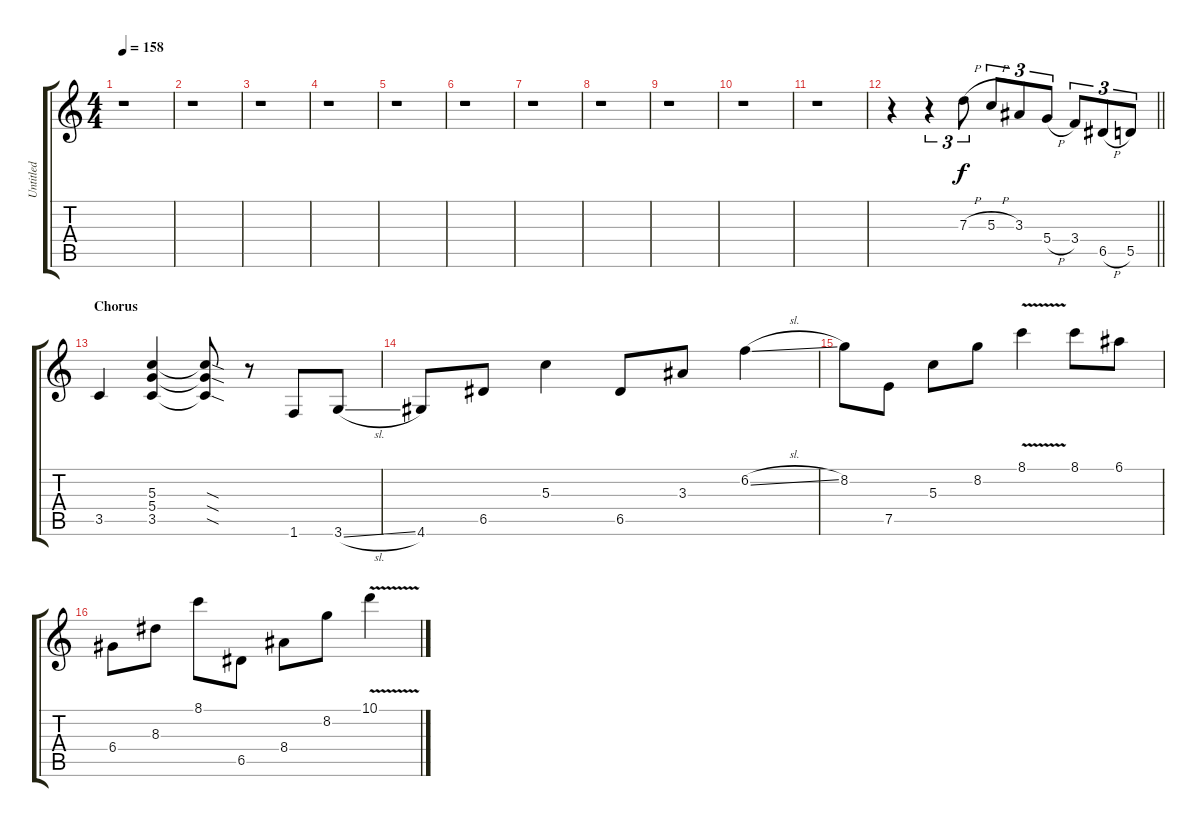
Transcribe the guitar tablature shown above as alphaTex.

\track ("Untitled" "Untitled") {instrument distortionguitar}
\staff {score tabs}
\tuning (E4 B3 G3 D3 A2 E2) {hide}
\ts (4 4)
\tempo 158
\clef g2
\ks c
r.1{dy f} |
r.1 |
r.1 |
r.1 |
r.1 |
r.1 |
r.1 |
r.1 |
r.1 |
r.1 |
r.1 |
\barLineRight lightlight
r.4 r.4{tu (3 2)} 7.3{h}.8{tu (3 2)} 5.3{h}.8{tu (3 2)} 3.3.8{tu (3 2)} 5.4{h}.8{tu (3 2)} 3.4.8{tu (3 2)} 6.5{h}.8{tu (3 2)} 5.5.8{tu (3 2)} |
\section ("" "Chorus")
3.5.4 (5.3 5.4 3.5).4 (5.3{sod t} 5.4{sod t} 3.5{sod t}).8 r.8 1.6.8 3.6{sl}.8 |
4.6.8 6.5.8 5.3.4 6.5.8 3.3.8 6.2{sl}.4 |
8.2.8 7.5.8 5.3.8 8.2.8 8.1{v}.4 8.1.8 6.1.8 |
6.4.8 8.3.8 8.1.8 6.5.8 8.4.8 8.2.8 10.1{v}.4
